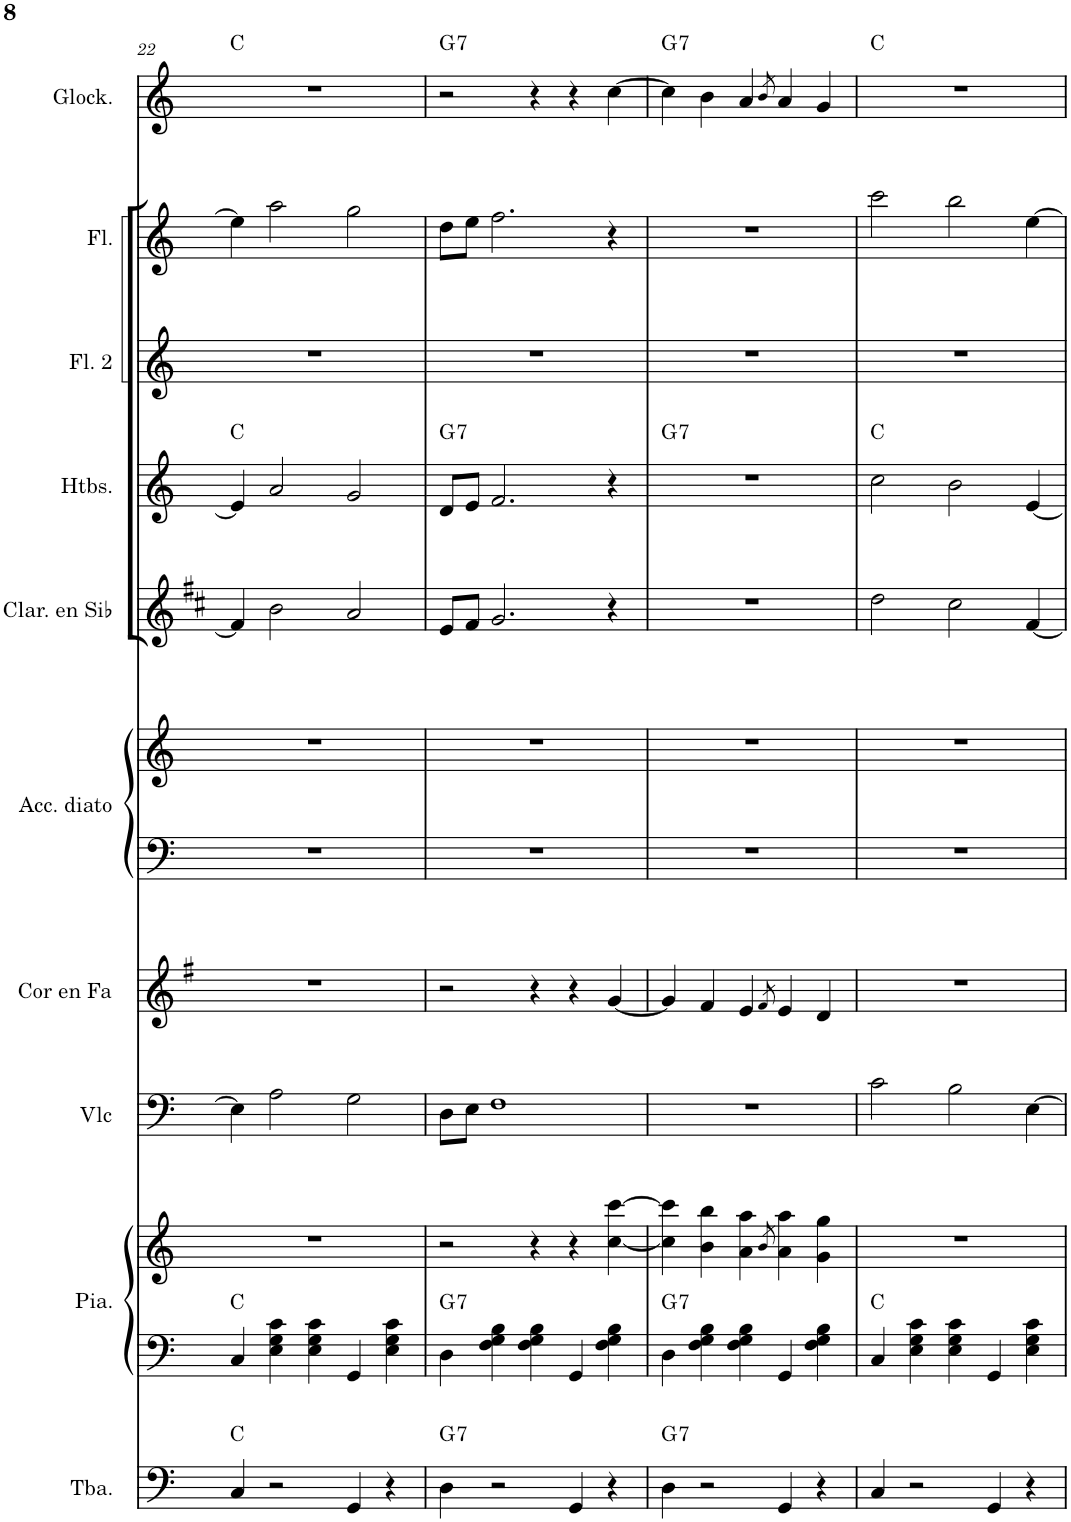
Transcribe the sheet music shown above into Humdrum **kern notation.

**kern	**harte	**kern	**kern	**harte	**kern	**kern	**kern	**kern	**kern	**kern	**harte	**kern	**kern	**kern	**harte
*part10	*part10	*part9	*part9	*part9	*part8	*part7	*part6	*part6	*part5	*part4	*part4	*part3	*part2	*part1	*part1
*staff12	*	*staff11	*staff10	*	*staff9	*staff8	*staff7	*staff6	*staff5	*staff4	*	*staff3	*staff2	*staff1	*
*I"Tuba	*	*I"Piano	*	*	*I"Violoncelle	*I"Cor en Fa	*I"Accordéon diatonique	*	*I"Clarinette en Sib	*I"Hautbois	*	*I"Flûte 2	*I"Flûte	*I"Glockenspiel	*
*I'Tba.	*	*I'Pia.	*	*	*I'Vlc	*I'Cor en Fa	*I'Acc. diato	*	*I'Clar. en Sib	*I'Htbs.	*	*I'Fl. 2	*I'Fl.	*I'Glock.	*
!!LO:PB:g=z
*clefF4	*	*clefF4	*clefG2	*	*clefF4	*clefG2	*clefF4	*clefG2	*clefG2	*clefG2	*	*clefG2	*clefG2	*clefG2	*
*	*	*	*	*	*	*Trd4c7	*	*	*Trd1c2	*	*	*	*	*Trd-14c-24	*
*k[]	*	*k[]	*k[]	*	*k[]	*k[f#]	*k[]	*k[]	*k[f#c#]	*k[]	*	*k[]	*k[]	*k[]	*
*M5/4	*	*M5/4	*M5/4	*	*M5/4	*M5/4	*M5/4	*M5/4	*M5/4	*M5/4	*	*M5/4	*M5/4	*M5/4	*
=22	=22	=22	=22	=22	=22	=22	=22	=22	=22	=22	=22	=22	=22	=22	=22
4C/	C:maj	4C/	4%5r	C:maj	4E\]	4%5r	4%5r	4%5r	4f#/]	4e/]	C:maj	4%5r	4ee\]	4%5r	C:maj
2r	.	4E\ 4G\ 4c\	.	.	2A\	.	.	.	2b\	2a/	.	.	2aa\	.	.
.	.	4E\ 4G\ 4c\	.	.	.	.	.	.	.	.	.	.	.	.	.
4GG/	.	4GG/	.	.	2G\	.	.	.	2a/	2g/	.	.	2gg\	.	.
4r	.	4E\ 4G\ 4c\	.	.	.	.	.	.	.	.	.	.	.	.	.
=23	=23	=23	=23	=23	=23	=23	=23	=23	=23	=23	=23	=23	=23	=23	=23
!	!LO:H:kt=7	!	!	!LO:H:kt=7	!	!	!	!	!	!	!LO:H:kt=7	!	!	!	!LO:H:kt=7
4D\	G:7	4D\	2r	G:7	8D\L	2r	4%5r	4%5r	8e/L	8d/L	G:7	4%5r	8dd\L	2r	G:7
.	.	.	.	.	8E\J	.	.	.	8f#/J	8e/J	.	.	8ee\J	.	.
2r	.	4F\ 4G\ 4B\	.	.	1F	.	.	.	2.g/	2.f/	.	.	2.ff\	.	.
.	.	4F\ 4G\ 4B\	4r	.	.	4r	.	.	.	.	.	.	.	4r	.
4GG/	.	4GG/	4r	.	.	4r	.	.	.	.	.	.	.	4r	.
4r	.	4F\ 4G\ 4B\	[4cc\ [4ccc\	.	.	[4g/	.	.	4r	4r	.	.	4r	[4cc\	.
=24	=24	=24	=24	=24	=24	=24	=24	=24	=24	=24	=24	=24	=24	=24	=24
!	!LO:H:kt=7	!	!	!LO:H:kt=7	!	!	!	!	!	!	!LO:H:kt=7	!	!	!	!LO:H:kt=7
4D\	G:7	4D\	4cc\] 4ccc\]	G:7	4%5r	4g/]	4%5r	4%5r	4%5r	4%5r	G:7	4%5r	4%5r	4cc\]	G:7
2r	.	4F\ 4G\ 4B\	4b\ 4bb\	.	.	4f#/	.	.	.	.	.	.	.	4b\	.
.	.	4F\ 4G\ 4B\	4a\ 4aa\	.	.	4e/	.	.	.	.	.	.	.	4a/	.
.	.	.	8qb/	.	.	8qf#/	.	.	.	.	.	.	.	8qb/	.
4GG/	.	4GG/	4a\ 4aa\	.	.	4e/	.	.	.	.	.	.	.	4a/	.
4r	.	4F\ 4G\ 4B\	4g\ 4gg\	.	.	4d/	.	.	.	.	.	.	.	4g/	.
=25	=25	=25	=25	=25	=25	=25	=25	=25	=25	=25	=25	=25	=25	=25	=25
4C/	.	4C/	4%5r	C:maj	2c\	4%5r	4%5r	4%5r	2dd\	2cc\	C:maj	4%5r	2ccc\	4%5r	C:maj
2r	.	4E\ 4G\ 4c\	.	.	.	.	.	.	.	.	.	.	.	.	.
.	.	4E\ 4G\ 4c\	.	.	2B\	.	.	.	2cc#\	2b\	.	.	2bb\	.	.
4GG/	.	4GG/	.	.	.	.	.	.	.	.	.	.	.	.	.
4r	.	4E\ 4G\ 4c\	.	.	[4E\	.	.	.	[4f#/	[4e/	.	.	[4ee\	.	.
=	=	=	=	=	=	=	=	=	=	=	=	=	=	=	=
*-	*-	*-	*-	*-	*-	*-	*-	*-	*-	*-	*-	*-	*-	*-	*-
